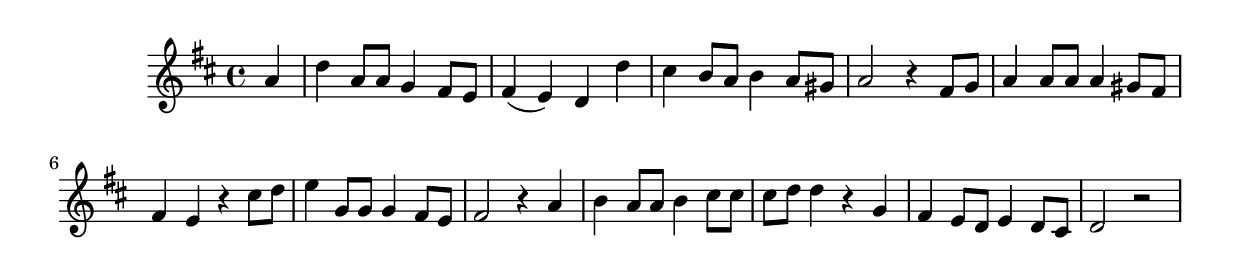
\version "2.24.3"
Melodie = \relative c'' { \set Staff.midiInstrument = #"choir aahs"
  \time 4/4
  %Tonart
  \key d \major
  \partial 4
  a4 d a8 a g4 fis8 e fis4( e) d d'
  cis b8 a b4 a8 gis a2 r4 fis8 g
  a4 a8 a a4 gis8 fis fis4 e r cis'8 d
  e4 g,8 g g4 fis8 e fis2 r4 a
  b a8 a8 b4 cis8 cis cis d d4 r g,
  fis e8 d e4 d8 cis d2 r
}

\bookpart {
  \new ChoirStaff = "firstStaff"
  <<
    \new Voice = "Melodie" {
      \Melodie
    }
  >>
}  